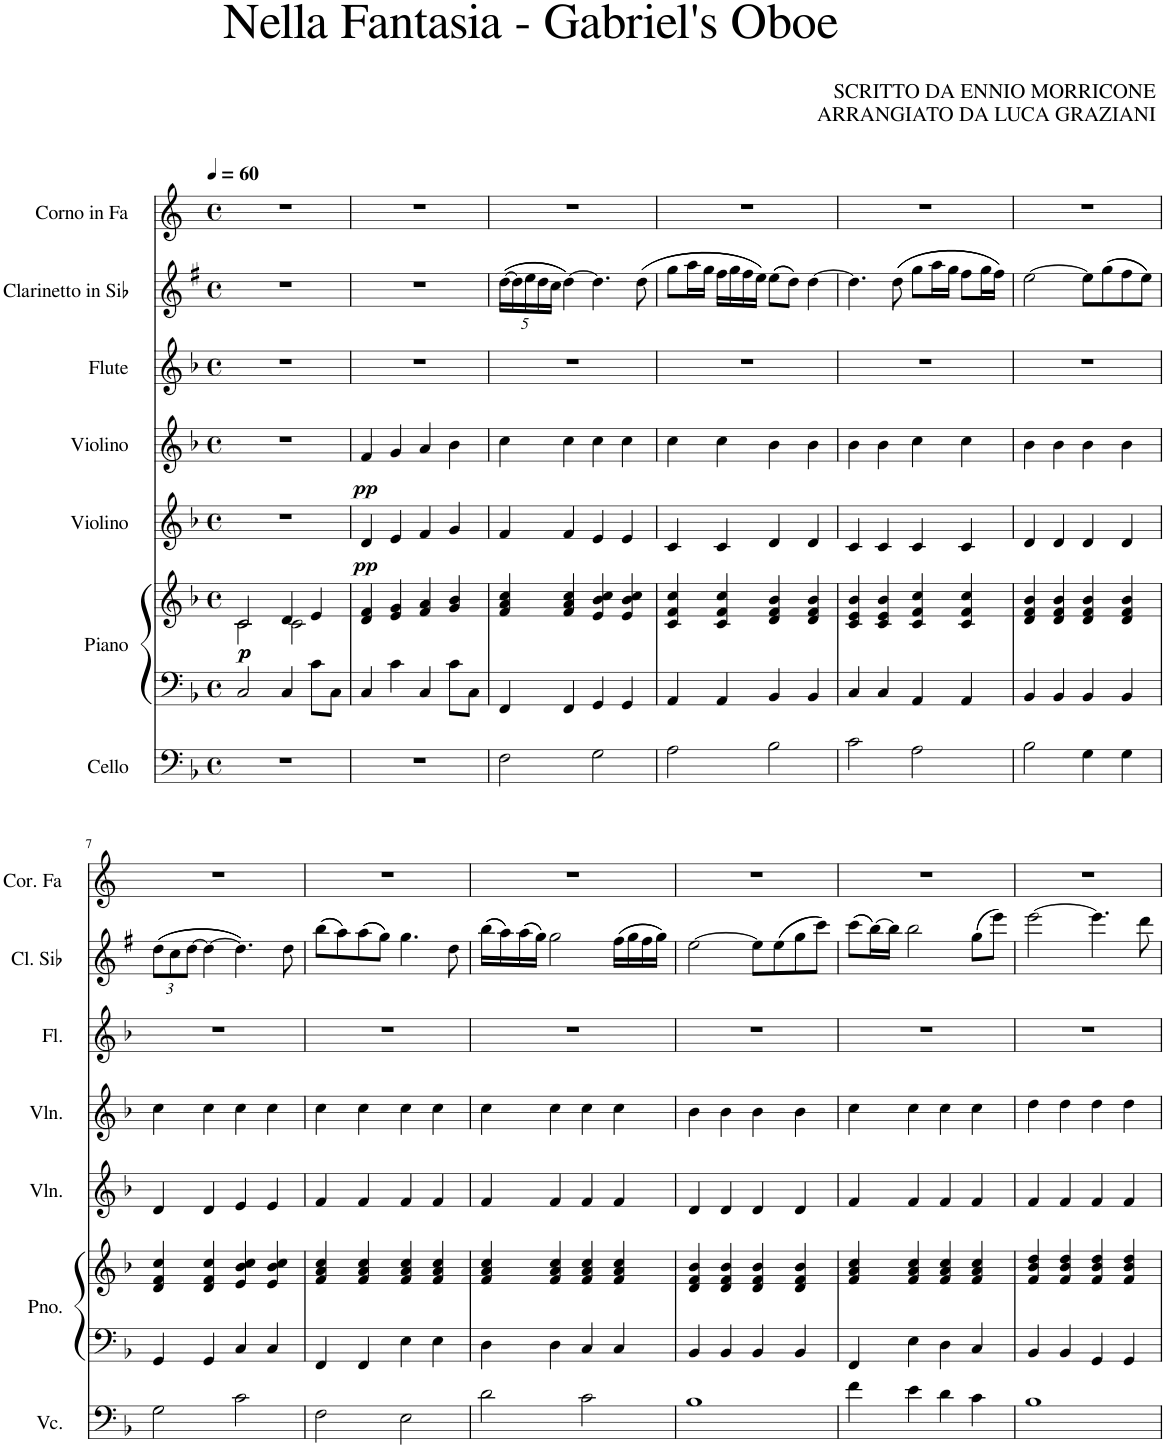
**kern	**kern	**kern	**dynam	**kern	**dynam	**kern	**dynam	**kern	**kern	**kern
*part7	*part6	*part6	*part6	*part5	*part5	*part4	*part4	*part3	*part2	*part1
*staff8	*staff7	*staff6	*staff6/7	*staff5	*staff5	*staff4	*staff4	*staff3	*staff2	*staff1
*I"Cello	*I"Piano	*	*	*I"Violino	*	*I"Violino	*	*I"Flute	*I"Clarinetto in Sib	*I"Corno in Fa
*	*I'Pno.	*	*	*I'Vln.	*	*I'Vln.	*	*I'Fl.	*I'Cl. Sib	*I'Cor. Fa
*clefF4	*clefF4	*clefG2	*	*clefG2	*	*clefG2	*	*clefG2	*clefG2	*clefG2
*	*	*	*	*	*	*	*	*	*Trd1c2	*Trd4c7
*k[b-]	*k[b-]	*k[b-]	*	*k[b-]	*	*k[b-]	*	*k[b-]	*k[f#]	*k[]
*M4/4	*M4/4	*M4/4	*	*M4/4	*	*M4/4	*	*M4/4	*M4/4	*M4/4
*met(c)	*met(c)	*met(c)	*	*met(c)	*	*met(c)	*	*met(c)	*met(c)	*met(c)
*MM60	*MM60	*MM60	*	*MM60	*	*MM60	*	*MM60	*MM60	*MM60
=1	=1	=1	=1	=1	=1	=1	=1	=1	=1	=1
*	*	*^	*	*	*	*	*	*	*	*
!	!	!	!	!LO:DY:b	!	!	!	!	!	!	!
!	!	!	!	!LO:DY:n=1:b	!	!	!	!	!	!	!
1r	2C/	2c/	2c\	p p	1r	.	1r	.	1r	1r	1r
.	4C/	4d/	2c\	.	.	.	.	.	.	.	.
.	8c\L	4e/	.	.	.	.	.	.	.	.	.
.	8C\J	.	.	.	.	.	.	.	.	.	.
*	*	*v	*v	*	*	*	*	*	*	*	*
=2	=2	=2	=2	=2	=2	=2	=2	=2	=2	=2
!	!	!	!	!	!LO:DY:b	!	!LO:DY:b	!	!	!
1r	4C/	4d/ 4f/	.	4d/	pp	4f/	pp	1r	1r	1r
.	4c\	4e/ 4g/	.	4e/	.	4g/	.	.	.	.
.	4C/	4f/ 4a/	.	4f/	.	4a/	.	.	.	.
.	8c\L	4g/ 4b-/	.	4g/	.	4b-\	.	.	.	.
.	8C\J	.	.	.	.	.	.	.	.	.
=3	=3	=3	=3	=3	=3	=3	=3	=3	=3	=3
*	*	*	*	*	*	*	*	*	*Xbrackettup	*
2F\	4FF/	4f/ 4a/ 4cc/	.	4f/	.	4cc\	.	1r	(([20dd\LL	1r
.	.	.	.	.	.	.	.	.	20dd\]	.
.	.	.	.	.	.	.	.	.	20ee\	.
.	.	.	.	.	.	.	.	.	20dd\	.
.	.	.	.	.	.	.	.	.	20cc\JJ	.
.	4FF/	4f/ 4a/ 4cc/	.	4f/	.	4cc\	.	.	[4dd\))	.
2G\	4GG/	4e/ 4b-/ 4cc/	.	4e/	.	4cc\	.	.	4.dd\]	.
.	4GG/	4e/ 4b-/ 4cc/	.	4e/	.	4cc\	.	.	.	.
.	.	.	.	.	.	.	.	.	((8dd\	.
=4	=4	=4	=4	=4	=4	=4	=4	=4	=4	=4
2A\	4AA/	4c/ 4f/ 4cc/	.	4c/	.	4cc\	.	1r	8gg\L	1r
.	.	.	.	.	.	.	.	.	16aa\L	.
.	.	.	.	.	.	.	.	.	16gg\JJ	.
.	4AA/	4c/ 4f/ 4cc/	.	4c/	.	4cc\	.	.	16ff#\LL	.
.	.	.	.	.	.	.	.	.	16gg\	.
.	.	.	.	.	.	.	.	.	16ff#\	.
.	.	.	.	.	.	.	.	.	16ee\JJ))	.
2B-\	4BB-/	4d/ 4f/ 4b-/	.	4d/	.	4b-\	.	.	((8ee\L	.
.	.	.	.	.	.	.	.	.	8dd\J))	.
.	4BB-/	4d/ 4f/ 4b-/	.	4d/	.	4b-\	.	.	[4dd\	.
=5	=5	=5	=5	=5	=5	=5	=5	=5	=5	=5
2c\	4C/	4c/ 4e/ 4b-/	.	4c/	.	4b-\	.	1r	4.dd\]	1r
.	4C/	4c/ 4e/ 4b-/	.	4c/	.	4b-\	.	.	.	.
.	.	.	.	.	.	.	.	.	((8dd\	.
2A\	4AA/	4c/ 4f/ 4cc/	.	4c/	.	4cc\	.	.	8gg\L	.
.	.	.	.	.	.	.	.	.	16aa\L	.
.	.	.	.	.	.	.	.	.	16gg\JJ	.
.	4AA/	4c/ 4f/ 4cc/	.	4c/	.	4cc\	.	.	8ff#\L	.
.	.	.	.	.	.	.	.	.	16gg\L	.
.	.	.	.	.	.	.	.	.	16ff#\JJ))	.
=6	=6	=6	=6	=6	=6	=6	=6	=6	=6	=6
2B-\	4BB-/	4d/ 4f/ 4b-/	.	4d/	.	4b-\	.	1r	[2ee\	1r
.	4BB-/	4d/ 4f/ 4b-/	.	4d/	.	4b-\	.	.	.	.
4G\	4BB-/	4d/ 4f/ 4b-/	.	4d/	.	4b-\	.	.	8ee\L]	.
.	.	.	.	.	.	.	.	.	((8gg\	.
4G\	4BB-/	4d/ 4f/ 4b-/	.	4d/	.	4b-\	.	.	8ff#\	.
.	.	.	.	.	.	.	.	.	8ee\J))	.
!!LO:LB:g=z
=7	=7	=7	=7	=7	=7	=7	=7	=7	=7	=7
2G\	4GG/	4d/ 4f/ 4cc/	.	4d/	.	4cc\	.	1r	((12dd\L	1r
.	.	.	.	.	.	.	.	.	12cc\	.
.	.	.	.	.	.	.	.	.	[12dd\J	.
.	4GG/	4d/ 4f/ 4cc/	.	4d/	.	4cc\	.	.	4dd\_	.
2c\	4C/	4e/ 4b-/ 4cc/	.	4e/	.	4cc\	.	.	4.dd\]))	.
.	4C/	4e/ 4b-/ 4cc/	.	4e/	.	4cc\	.	.	.	.
.	.	.	.	.	.	.	.	.	8dd\	.
=8	=8	=8	=8	=8	=8	=8	=8	=8	=8	=8
2F\	4FF/	4f/ 4a/ 4cc/	.	4f/	.	4cc\	.	1r	((8bb\L	1r
.	.	.	.	.	.	.	.	.	8aa\))	.
.	4FF/	4f/ 4a/ 4cc/	.	4f/	.	4cc\	.	.	((8aa\	.
.	.	.	.	.	.	.	.	.	8gg\J))	.
2E\	4E\	4f/ 4a/ 4cc/	.	4f/	.	4cc\	.	.	4.gg\	.
.	4E\	4f/ 4a/ 4cc/	.	4f/	.	4cc\	.	.	.	.
.	.	.	.	.	.	.	.	.	8dd\	.
=9	=9	=9	=9	=9	=9	=9	=9	=9	=9	=9
2d\	4D\	4f/ 4a/ 4cc/	.	4f/	.	4cc\	.	1r	((16bb\LL	1r
.	.	.	.	.	.	.	.	.	16aa\))	.
.	.	.	.	.	.	.	.	.	((16aa\	.
.	.	.	.	.	.	.	.	.	16gg\JJ))	.
.	4D\	4f/ 4a/ 4cc/	.	4f/	.	4cc\	.	.	2gg\	.
2c\	4C/	4f/ 4a/ 4cc/	.	4f/	.	4cc\	.	.	.	.
.	4C/	4f/ 4a/ 4cc/	.	4f/	.	4cc\	.	.	((16ff#\LL	.
.	.	.	.	.	.	.	.	.	16gg\	.
.	.	.	.	.	.	.	.	.	16ff#\	.
.	.	.	.	.	.	.	.	.	16gg\JJ))	.
=10	=10	=10	=10	=10	=10	=10	=10	=10	=10	=10
1B-	4BB-/	4d/ 4f/ 4b-/	.	4d/	.	4b-\	.	1r	[2ee\	1r
.	4BB-/	4d/ 4f/ 4b-/	.	4d/	.	4b-\	.	.	.	.
.	4BB-/	4d/ 4f/ 4b-/	.	4d/	.	4b-\	.	.	8ee\L]	.
.	.	.	.	.	.	.	.	.	((8ee\	.
.	4BB-/	4d/ 4f/ 4b-/	.	4d/	.	4b-\	.	.	8gg\	.
.	.	.	.	.	.	.	.	.	8ccc\J))	.
=11	=11	=11	=11	=11	=11	=11	=11	=11	=11	=11
4f\	4FF/	4f/ 4a/ 4cc/	.	4f/	.	4cc\	.	1r	((8ccc\L	1r
.	.	.	.	.	.	.	.	.	[16bb\L))	.
.	.	.	.	.	.	.	.	.	16bb\JJ]	.
4e\	4E\	4f/ 4a/ 4cc/	.	4f/	.	4cc\	.	.	2bb\	.
4d\	4D\	4f/ 4a/ 4cc/	.	4f/	.	4cc\	.	.	.	.
4c\	4C/	4f/ 4a/ 4cc/	.	4f/	.	4cc\	.	.	((8gg\L	.
.	.	.	.	.	.	.	.	.	8eee\J))	.
=12	=12	=12	=12	=12	=12	=12	=12	=12	=12	=12
1B-	4BB-/	4f/ 4b-/ 4dd/	.	4f/	.	4dd\	.	1r	[2eee\	1r
.	4BB-/	4f/ 4b-/ 4dd/	.	4f/	.	4dd\	.	.	.	.
.	4GG/	4f/ 4b-/ 4dd/	.	4f/	.	4dd\	.	.	4.eee\]	.
.	4GG/	4f/ 4b-/ 4dd/	.	4f/	.	4dd\	.	.	.	.
.	.	.	.	.	.	.	.	.	8ddd\	.
=	=	=	=	=	=	=	=	=	=	=
*-	*-	*-	*-	*-	*-	*-	*-	*-	*-	*-
